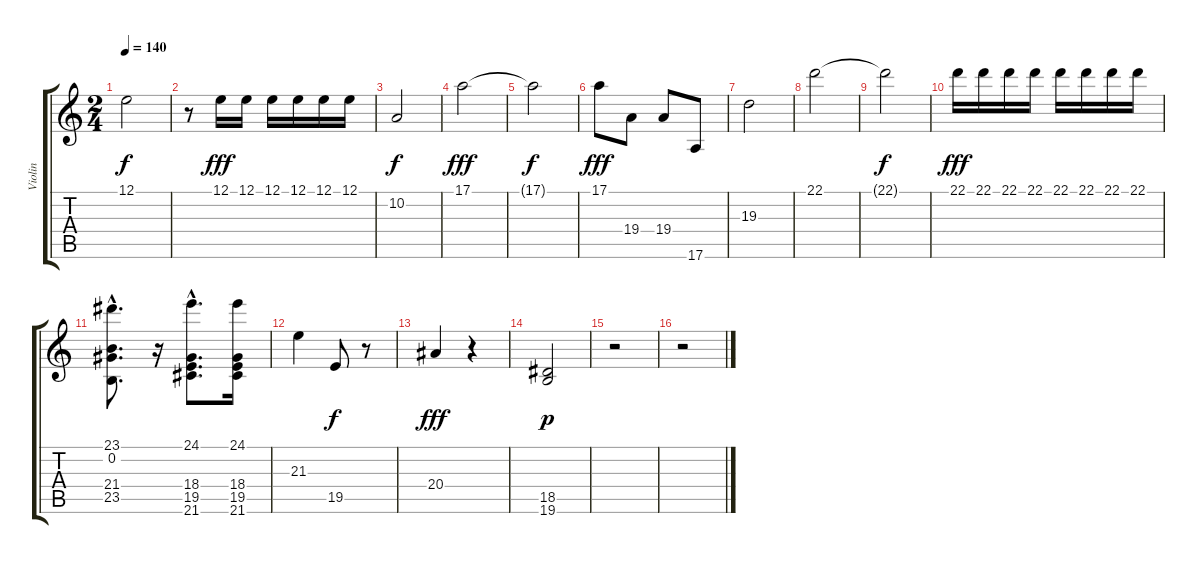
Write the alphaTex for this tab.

\track ("Violin" "Violin") {instrument stringensemble1}
\staff {score tabs}
\tuning (E4 B3 G3 D3 A2 E2) {hide}
\ts (2 4)
\tempo 140
\clef g2
\ks c
12.1{t}.2{dy f} |
r.8 12.1.16{dy fff} 12.1.16 12.1.16 12.1.16 12.1.16 12.1.16 |
10.2.2{dy f} |
17.1.2{dy fff} |
17.1{t}.2{dy f} |
17.1.8{dy fff} 19.4.8 19.4.8 17.6.8 |
19.3.2 |
22.1.2 |
22.1{t}.2{dy f} |
22.1.16{dy fff} 22.1.16 22.1.16 22.1.16 22.1.16 22.1.16 22.1.16 22.1.16 |
(23.1{hac} 0.2{hac} 21.4{hac} 23.5{hac}).8{d} r.16 (24.1{hac} 18.4{hac} 19.5{hac} 21.6{hac}).8{d} (24.1 18.4 19.5 21.6).16 |
21.3.4 19.5.8{dy f} r.8 |
20.4.4{dy fff} r.4 |
(18.5 19.6).2{dy p} |
r.2 |
r.2
